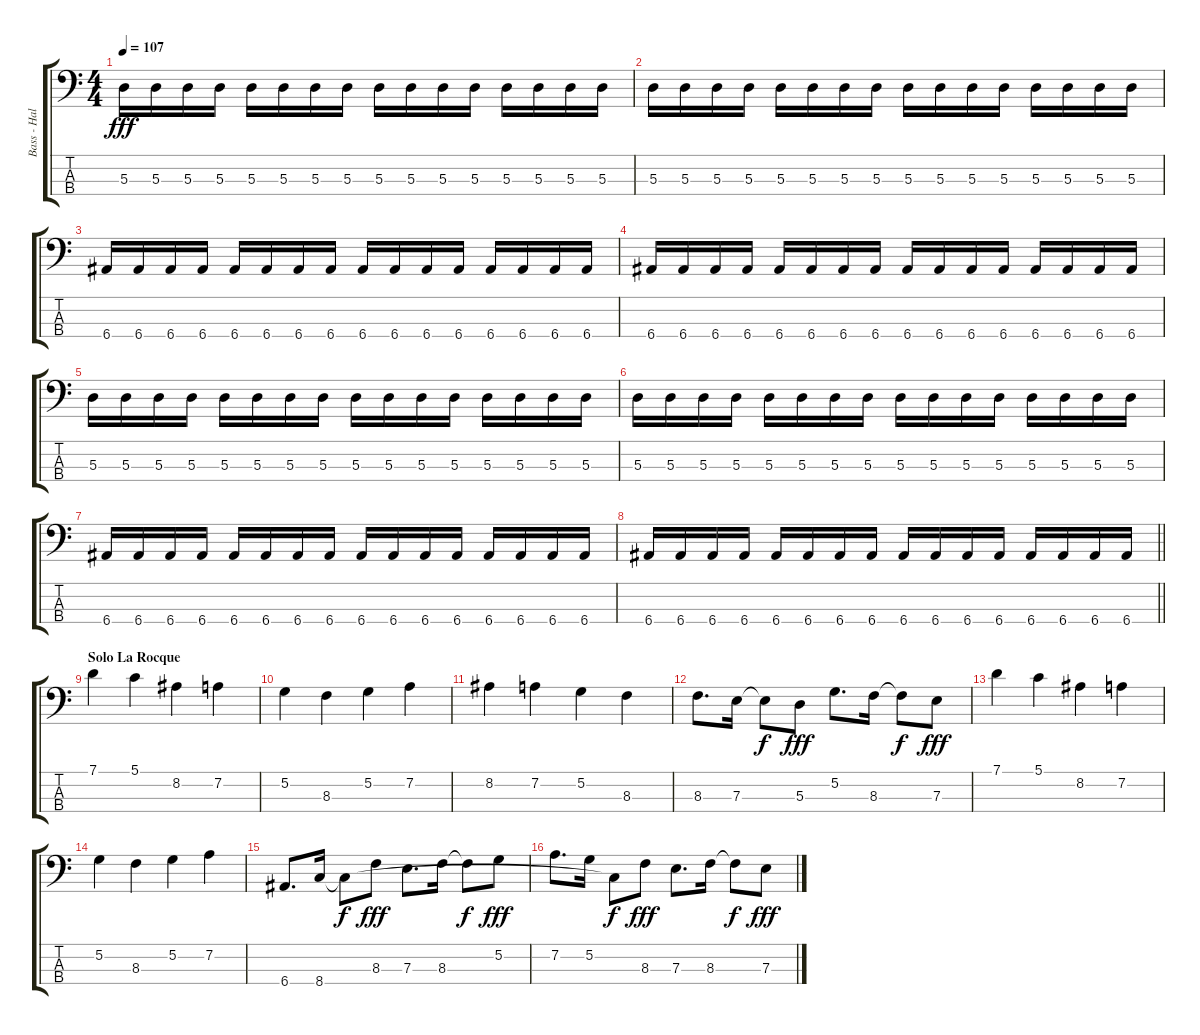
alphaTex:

\track ("Bass - Hal Patino" "Bass - Hal") {instrument electricbasspick}
\staff {score tabs}
\tuning (G2 D2 A1 E1) {hide}
\ts (4 4)
\tempo 107
\clef f4
\ks c
5.3.16{dy fff} 5.3.16 5.3.16 5.3.16 5.3.16 5.3.16 5.3.16 5.3.16 5.3.16 5.3.16 5.3.16 5.3.16 5.3.16 5.3.16 5.3.16 5.3.16 |
5.3.16 5.3.16 5.3.16 5.3.16 5.3.16 5.3.16 5.3.16 5.3.16 5.3.16 5.3.16 5.3.16 5.3.16 5.3.16 5.3.16 5.3.16 5.3.16 |
6.4.16 6.4.16 6.4.16 6.4.16 6.4.16 6.4.16 6.4.16 6.4.16 6.4.16 6.4.16 6.4.16 6.4.16 6.4.16 6.4.16 6.4.16 6.4.16 |
6.4.16 6.4.16 6.4.16 6.4.16 6.4.16 6.4.16 6.4.16 6.4.16 6.4.16 6.4.16 6.4.16 6.4.16 6.4.16 6.4.16 6.4.16 6.4.16 |
5.3.16 5.3.16 5.3.16 5.3.16 5.3.16 5.3.16 5.3.16 5.3.16 5.3.16 5.3.16 5.3.16 5.3.16 5.3.16 5.3.16 5.3.16 5.3.16 |
5.3.16 5.3.16 5.3.16 5.3.16 5.3.16 5.3.16 5.3.16 5.3.16 5.3.16 5.3.16 5.3.16 5.3.16 5.3.16 5.3.16 5.3.16 5.3.16 |
6.4.16 6.4.16 6.4.16 6.4.16 6.4.16 6.4.16 6.4.16 6.4.16 6.4.16 6.4.16 6.4.16 6.4.16 6.4.16 6.4.16 6.4.16 6.4.16 |
\barLineRight lightlight
6.4.16 6.4.16 6.4.16 6.4.16 6.4.16 6.4.16 6.4.16 6.4.16 6.4.16 6.4.16 6.4.16 6.4.16 6.4.16 6.4.16 6.4.16 6.4.16 |
\section ("" "Solo La Rocque")
7.1.4 5.1.4 8.2.4 7.2.4 |
5.2.4 8.3.4 5.2.4 7.2.4 |
8.2.4 7.2.4 5.2.4 8.3.4 |
8.3.8{d} 7.3.16 7.3{t}.8{dy f} 5.3.8{dy fff} 5.2.8{d} 8.3.16 8.3{t}.8{dy f} 7.3.8{dy fff} |
7.1.4 5.1.4 8.2.4 7.2.4 |
5.2.4 8.3.4 5.2.4 7.2.4 |
6.4.8{d} 8.4.16 8.4{t}.8{dy f} 8.3.8{dy fff} 7.3.8{d} 8.3.16 8.3{t}.8{dy f} 5.2.8{dy fff} |
7.2.8{d} 5.2.16 8.4{t}.8{dy f} 8.3.8{dy fff} 7.3.8{d} 8.3.16 8.3{t}.8{dy f} 7.3.8{dy fff}
